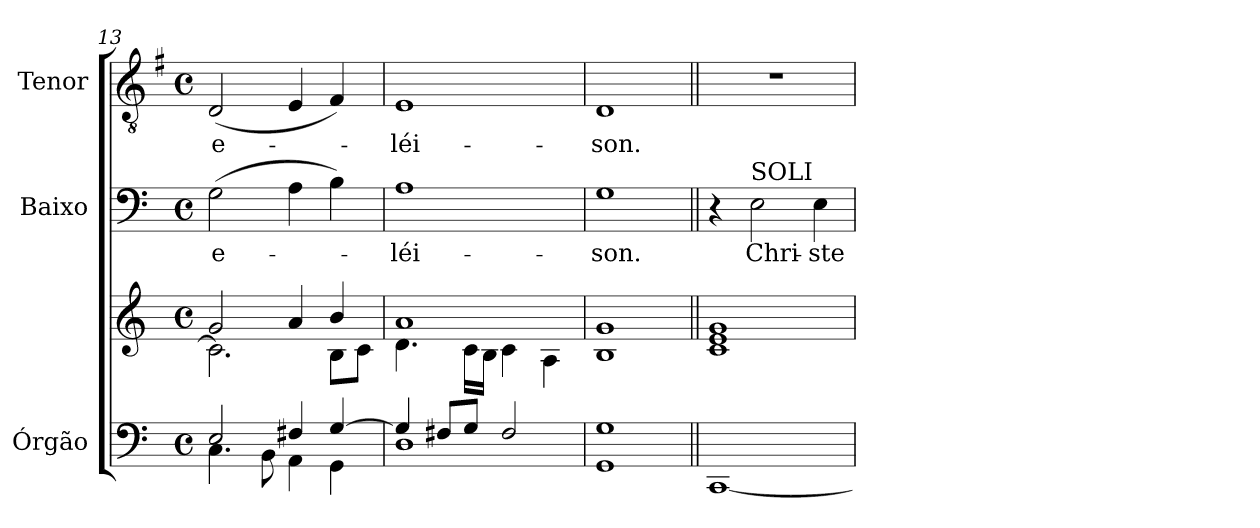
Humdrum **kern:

**kern	**kern	**kern	**text	**kern	**text
*part3	*part3	*part2	*part2	*part1	*part1
*staff4	*staff3	*staff2	*staff2	*staff1	*staff1
*I"Órgão	*	*I"Baixo	*	*I"Tenor	*
*I'Órg.	*	*	*	*I'Tr.	*
!!LO:LB:g=z
*clefF4	*clefG2	*clefF4	*	*clefGv2	*
*	*	*	*	*ITrd4c7	*
*k[]	*k[]	*k[]	*	*k[]	*
*C:	*C:	*C:	*	*C:	*
*M4/4	*M4/4	*M4/4	*	*M4/4	*
*met(c)	*met(c)	*met(c)	*	*met(c)	*
=13	=13	=13	=13	=13	=13
*^	*^	*	*	*	*
!	!	!	!	!	!LO:LY:b:color=#000000	!	!
!	!	!	!	!	!	!	!LO:LY:b:color=#000000
2Ei/	4.Ci\	2gi/	2.ci\]	(2Gi\	e-	(2GGi/	e-
.	8BBi\	.	.	.	.	.	.
4F#Xi/	4AAi\	4ai/	.	4Ai\	.	4AAi/	.
[>4Gi/	4GGi\	4bi/	8Bi\L	4Bi\)	.	4BBi/)	.
.	.	.	8ci\J	.	.	.	.
=14	=14	=14	=14	=14	=14	=14	=14
!	!	!	!	!	!LO:LY:b:color=#000000	!	!
!	!	!	!	!	!	!	!LO:LY:b:color=#000000
4Gi/]	1Di	1ai	4.di\	1Ai	-léi-	1AAi	-léi-
8F#Xi/L	.	.	.	.	.	.	.
8Gi/J	.	.	16ci\LL	.	.	.	.
.	.	.	16Bi\JJ	.	.	.	.
2F#i/	.	.	4ci\	.	.	.	.
.	.	.	4Ai\	.	.	.	.
=15	=15	=15	=15	=15	=15	=15	=15
!	!	!	!	!	!LO:LY:b:color=#000000	!	!
!	!	!	!	!	!	!	!LO:LY:b:color=#000000
1Gi	1GGi	1gi	1Bi	1Gi	-son.	1GGi	-son.
=16||	=16||	=16||	=16||	=16||	=16||	=16||	=16||
*	*	*	*^	*	*	*	*
!LO:TX:a:t=(8)	!	!	!	!	!	!	!	!
*v	*v	*	*	*	*	*	*	*
[<1CCi	1gi	1ei	1ci	4r	.	1r	.
!	!	!	!	!LO:TX:a:t=SOLI	!	!	!
!	!	!	!	!	!LO:LY:b:color=#000000	!	!
.	.	.	.	2Ei\	Chri-	.	.
!	!	!	!	!	!LO:LY:b:color=#000000	!	!
.	.	.	.	4Ei\	-ste	.	.
*	*v	*v	*v	*	*	*	*
=	=	=	=	=	=
*-	*-	*-	*-	*-	*-
